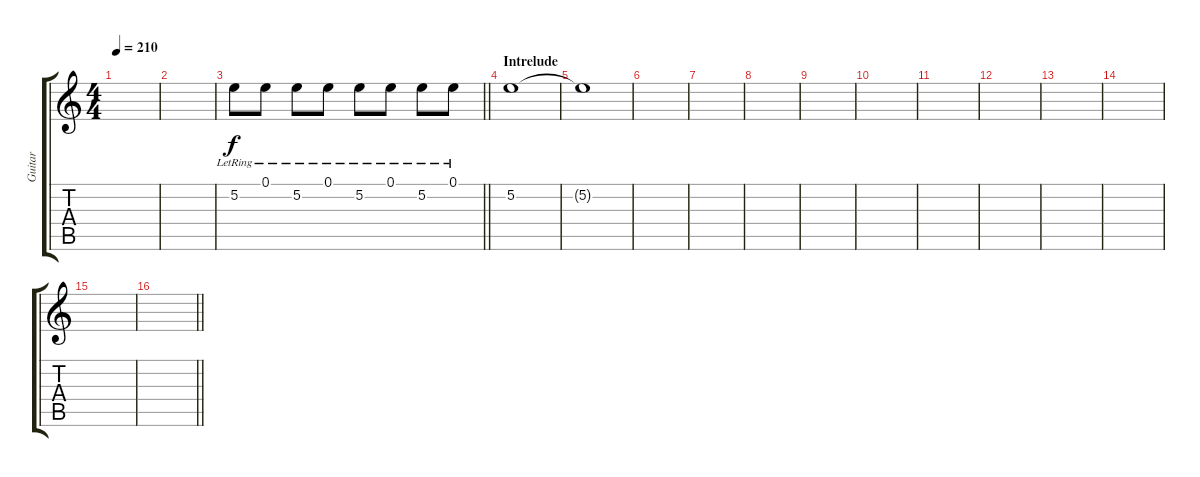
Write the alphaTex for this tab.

\track ("Guitar" "Guitar") {instrument distortionguitar}
\staff {score tabs}
\tuning (E4 B3 G3 D3 A2 D2) {hide}
\ts (4 4)
\tempo 210
\clef g2
\ks c
|
|
\barLineRight lightlight
5.2{lr}.8 0.1{lr}.8 5.2{lr}.8 0.1{lr}.8 5.2{lr}.8 0.1{lr}.8 5.2{lr}.8 0.1{lr}.8 |
\section ("" "Intrelude")
5.2.1{volume 0} |
5.2{t}.1 |
|
|
|
|
|
|
|
|
|
|
\barLineRight lightlight
